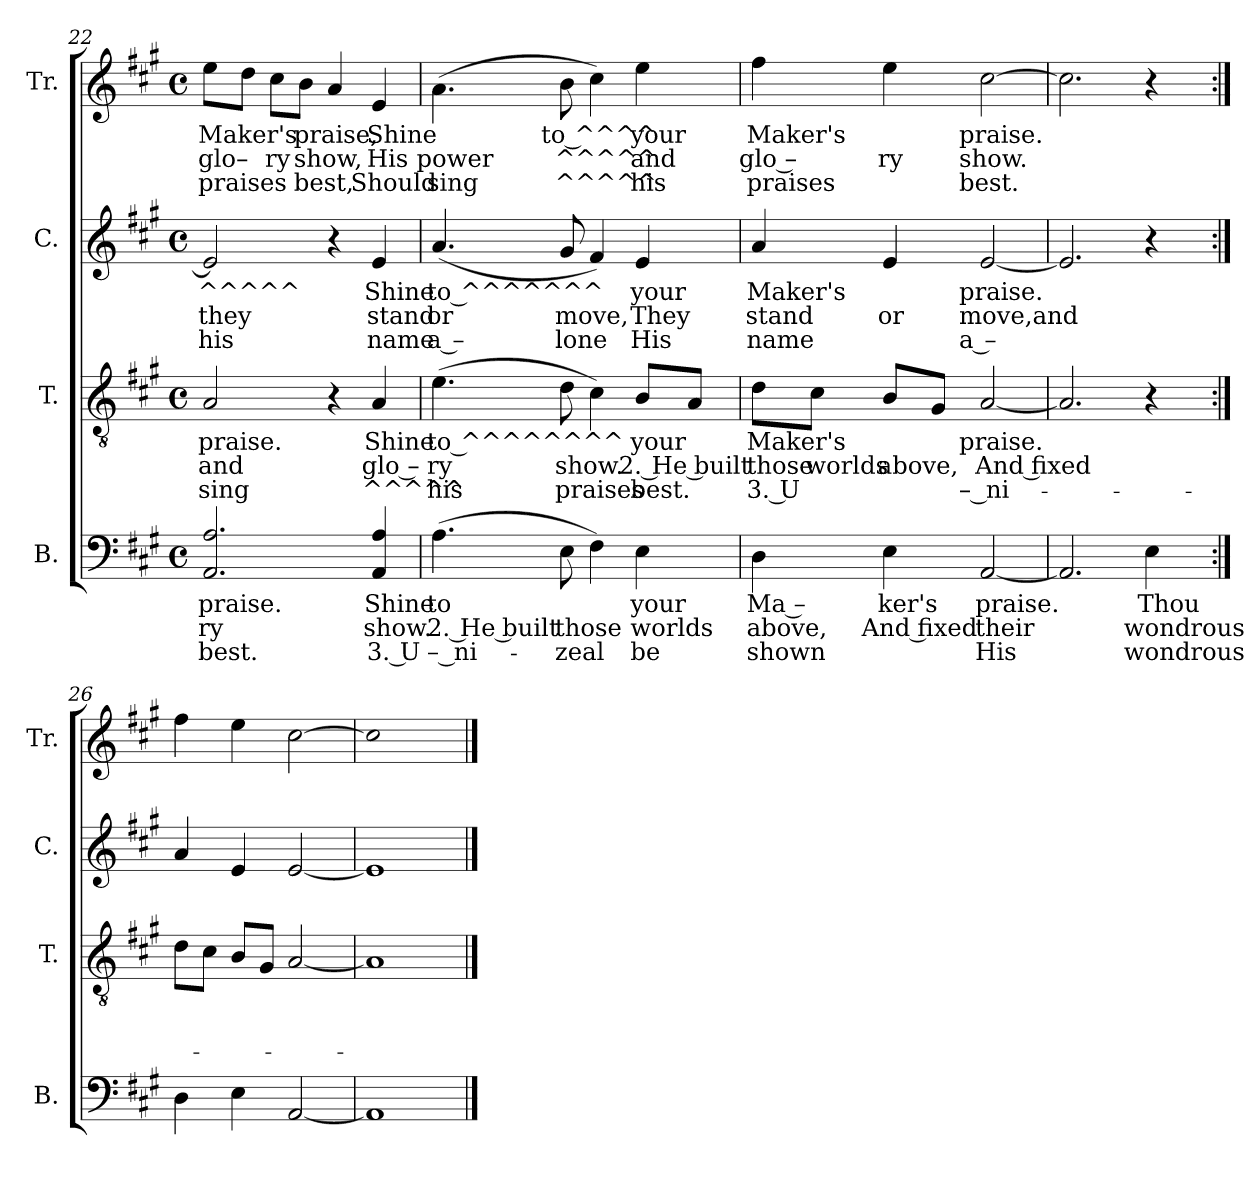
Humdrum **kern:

**kern	**text	**text	**text	**kern	**text	**text	**text	**kern	**text	**text	**text	**kern	**text	**text	**text
*part4	*part4	*part4	*part4	*part3	*part3	*part3	*part3	*part2	*part2	*part2	*part2	*part1	*part1	*part1	*part1
*staff4	*staff4	*staff4	*staff4	*staff3	*staff3	*staff3	*staff3	*staff2	*staff2	*staff2	*staff2	*staff1	*staff1	*staff1	*staff1
*I"B.	*	*	*	*I"T.	*	*	*	*I"C.	*	*	*	*I"Tr.	*	*	*
*I'B.	*	*	*	*I'T.	*	*	*	*I'C.	*	*	*	*I'Tr.	*	*	*
*clefF4	*	*	*	*clefGv2	*	*	*	*clefG2	*	*	*	*clefG2	*	*	*
*k[f#c#g#]	*	*	*	*k[f#c#g#]	*	*	*	*k[f#c#g#]	*	*	*	*k[f#c#g#]	*	*	*
*A:	*	*	*	*A:	*	*	*	*A:	*	*	*	*A:	*	*	*
*M4/4	*	*	*	*M4/4	*	*	*	*M4/4	*	*	*	*M4/4	*	*	*
*met(c)	*	*	*	*met(c)	*	*	*	*met(c)	*	*	*	*met(c)	*	*	*
=22	=22	=22	=22	=22	=22	=22	=22	=22	=22	=22	=22	=22	=22	=22	=22
!	!LO:LY:b	!LO:LY:b	!LO:LY:b	!	!LO:LY:b	!LO:LY:b	!LO:LY:b	!	!LO:LY:b	!LO:LY:b	!LO:LY:b	!	!LO:LY:b	!LO:LY:b	!LO:LY:b
2.AA/ 2.A/	praise.	ry	best.	2A/	praise.	and	sing	2e/]	^^^^^	they	his	8ee\L	Maker's	glo	praises
!	!	!	!	!	!	!	!	!	!	!	!	!LO:N:head=solid	!	!LO:LY:b	!
.	.	.	.	.	.	.	.	.	.	.	.	8dd\J	.	–	.
!	!	!	!	!	!	!	!	!	!	!	!	!LO:N:head=solid	!	!LO:LY:b	!
.	.	.	.	.	.	.	.	.	.	.	.	8cc#\L	.	ry	.
!	!	!	!	!	!	!	!	!	!	!	!	!	!LO:LY:b	!LO:LY:b	!LO:LY:b
.	.	.	.	.	.	.	.	.	.	.	.	8b\J	praise,	show,	best,
!	!	!	!	!	!	!	!	!	!	!	!	!LO:N:head=solid	!	!	!
.	.	.	.	4r	.	.	.	4r	.	.	.	4a/	.	.	.
!LO:N:n=1:head=solid	!	!	!	!	!	!	!	!	!	!	!	!	!	!	!
!LO:N:n=2:head=solid	!LO:LY:b	!LO:LY:b	!LO:LY:b	!LO:N:head=solid	!LO:LY:b	!LO:LY:b	!LO:LY:b	!	!LO:LY:b	!LO:LY:b	!LO:LY:b	!	!LO:LY:b	!LO:LY:b	!LO:LY:b
4AA/ 4A/	Shine	show.	3. U	4A/	Shine	glo –	^^^^^	4e/	Shine	stand	name	4e/	Shine	His	Should
=23	=23	=23	=23	=23	=23	=23	=23	=23	=23	=23	=23	=23	=23	=23	=23
!LO:N:head=solid	!LO:LY:b:rj	!LO:LY:b:rj	!LO:LY:b:rj	!	!LO:LY:b:rj	!LO:LY:b:rj	!LO:LY:b:rj	!LO:N:head=solid	!LO:LY:b:rj	!LO:LY:b:rj	!LO:LY:b:rj	!LO:N:head=solid	!	!LO:LY:b	!LO:LY:b
(>4.A\	to	2. He built	– ni-	(>4.e\	to ^^^^^^^^	ry	his	(<4.a/	to ^^^^^^^	or	a –	(>4.a\	.	power	sing
!	!	!LO:LY:b	!LO:LY:b	!LO:N:head=solid	!	!LO:LY:b	!LO:LY:b	!LO:N:head=solid	!	!LO:LY:b	!LO:LY:b	!	!LO:LY:b:rj	!LO:LY:b:rj	!LO:LY:b:rj
8E\	.	those	-zeal	8d\	.	show.	praises	8g#/	.	move,	lone	8b\	to ^^^^	^^^^^	^^^^^
!LO:N:head=solid	!	!	!	!LO:N:head=solid	!	!	!	!LO:N:head=solid	!	!	!	!LO:N:head=solid	!	!	!
4F#\)	.	.	.	4c#\)	.	.	.	4f#/)	.	.	.	4cc#\)	.	.	.
!	!LO:LY:b	!LO:LY:b	!LO:LY:b	!	!LO:LY:b	!LO:LY:b	!LO:LY:b	!	!LO:LY:b	!LO:LY:b	!LO:LY:b	!	!LO:LY:b	!LO:LY:b	!LO:LY:b
4E\	your	worlds	be	8B/L	your	2. He built	best.	4e/	your	They	His	4ee\	your	and	his
!	!	!	!	!LO:N:head=solid	!	!	!	!	!	!	!	!	!	!	!
.	.	.	.	8A/J	.	.	.	.	.	.	.	.	.	.	.
=24	=24	=24	=24	=24	=24	=24	=24	=24	=24	=24	=24	=24	=24	=24	=24
!LO:N:head=solid	!LO:LY:b:rj	!LO:LY:b:rj	!LO:LY:b:rj	!LO:N:head=solid	!LO:LY:b	!LO:LY:b	!LO:LY:b	!LO:N:head=solid	!LO:LY:b	!LO:LY:b	!LO:LY:b	!LO:N:head=solid	!LO:LY:b	!LO:LY:b	!LO:LY:b
4D\	Ma –	above,	shown	8d\L	Maker's	those	3. U	4a/	Maker's	stand	name	4ff#\	Maker's	glo –	praises
!	!	!	!	!LO:N:head=solid	!	!LO:LY:b	!	!	!	!	!	!	!	!	!
.	.	.	.	8c#\J	.	worlds	.	.	.	.	.	.	.	.	.
!	!LO:LY:b	!LO:LY:b	!	!	!	!LO:LY:b	!	!	!	!LO:LY:b:rj	!	!	!	!LO:LY:b:rj	!
4E\	ker's	And fixed	.	8B/L	.	above,	.	4e/	.	or	.	4ee\	.	ry	.
!	!	!	!	!LO:N:head=solid	!	!	!	!	!	!	!	!	!	!	!
.	.	.	.	8G#/J	.	.	.	.	.	.	.	.	.	.	.
!	!LO:LY:b	!LO:LY:b	!LO:LY:b	!	!LO:LY:b	!LO:LY:b	!LO:LY:b	!	!LO:LY:b	!LO:LY:b	!LO:LY:b	!LO:N:head=open	!LO:LY:b	!LO:LY:b	!LO:LY:b
[<2AA/	praise.	their	His	[<2A/	praise.	And fixed	– ni-	[<2e/	praise.	move,and	a –	[>2cc#\	praise.	show.	best.
=25	=25	=25	=25	=25	=25	=25	=25	=25	=25	=25	=25	=25	=25	=25	=25
!	!	!	!	!	!	!	!	!	!	!	!	!LO:N:head=open	!	!	!
2.AA/]	.	.	.	2.A/]	.	.	.	2.e/]	.	.	.	2.cc#\]	.	.	.
!	!LO:LY:b	!LO:LY:b	!LO:LY:b	!	!	!	!	!	!	!	!	!	!	!	!
4E\	Thou	wondrous	wondrous	4r	.	.	.	4r	.	.	.	4r	.	.	.
=26:|!	=26:|!	=26:|!	=26:|!	=26:|!	=26:|!	=26:|!	=26:|!	=26:|!	=26:|!	=26:|!	=26:|!	=26:|!	=26:|!	=26:|!	=26:|!
!LO:N:head=solid	!	!	!	!LO:N:head=solid	!	!	!	!LO:N:head=solid	!	!	!	!LO:N:head=solid	!	!	!
4D\	.	.	.	8d\L	.	.	.	4a/	.	.	.	4ff#\	.	.	.
!	!	!	!	!LO:N:head=solid	!	!	!	!	!	!	!	!	!	!	!
.	.	.	.	8c#\J	.	.	.	.	.	.	.	.	.	.	.
4E\	.	.	.	8B/L	.	.	.	4e/	.	.	.	4ee\	.	.	.
!	!	!	!	!LO:N:head=solid	!	!	!	!	!	!	!	!	!	!	!
.	.	.	.	8G#/J	.	.	.	.	.	.	.	.	.	.	.
!	!	!	!	!	!	!	!	!	!	!	!	!LO:N:head=open	!	!	!
[<2AA/	.	.	.	[<2A/	.	.	.	[<2e/	.	.	.	[>2cc#\	.	.	.
=27	=27	=27	=27	=27	=27	=27	=27	=27	=27	=27	=27	=27	=27	=27	=27
!	!	!	!	!	!	!	!	!	!	!	!	!LO:N:head=open	!	!	!
1AA]	.	.	.	1A]	.	.	.	1e]	.	.	.	1cc#]	.	.	.
==	==	==	==	==	==	==	==	==	==	==	==	==	==	==	==
*-	*-	*-	*-	*-	*-	*-	*-	*-	*-	*-	*-	*-	*-	*-	*-
